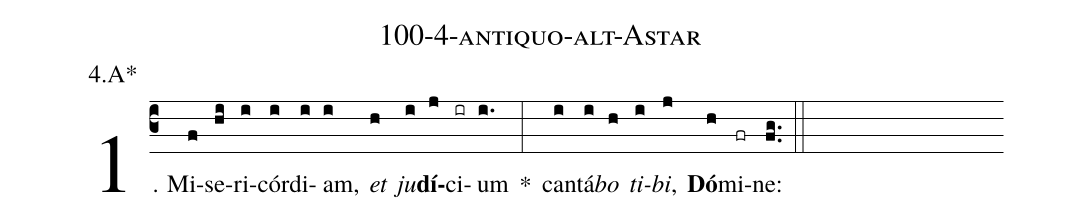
name: 100-4-antiquo-alt-Astar;
annotation: 4.A*;
%%
(c3)1. Mi(f)se(hi)ri(i)cór(i)di(i)am,(i) <i>et</i>(h) <i>ju</i>(i)<b>dí</b>(j)ci(ir)um(i.) *(:) can(i)tá(i)<i>bo</i>(h) <i>ti</i>(i)<i>bi</i>,(j) <b>Dó</b>(h)mi(fr)ne:(fg..) (::)
